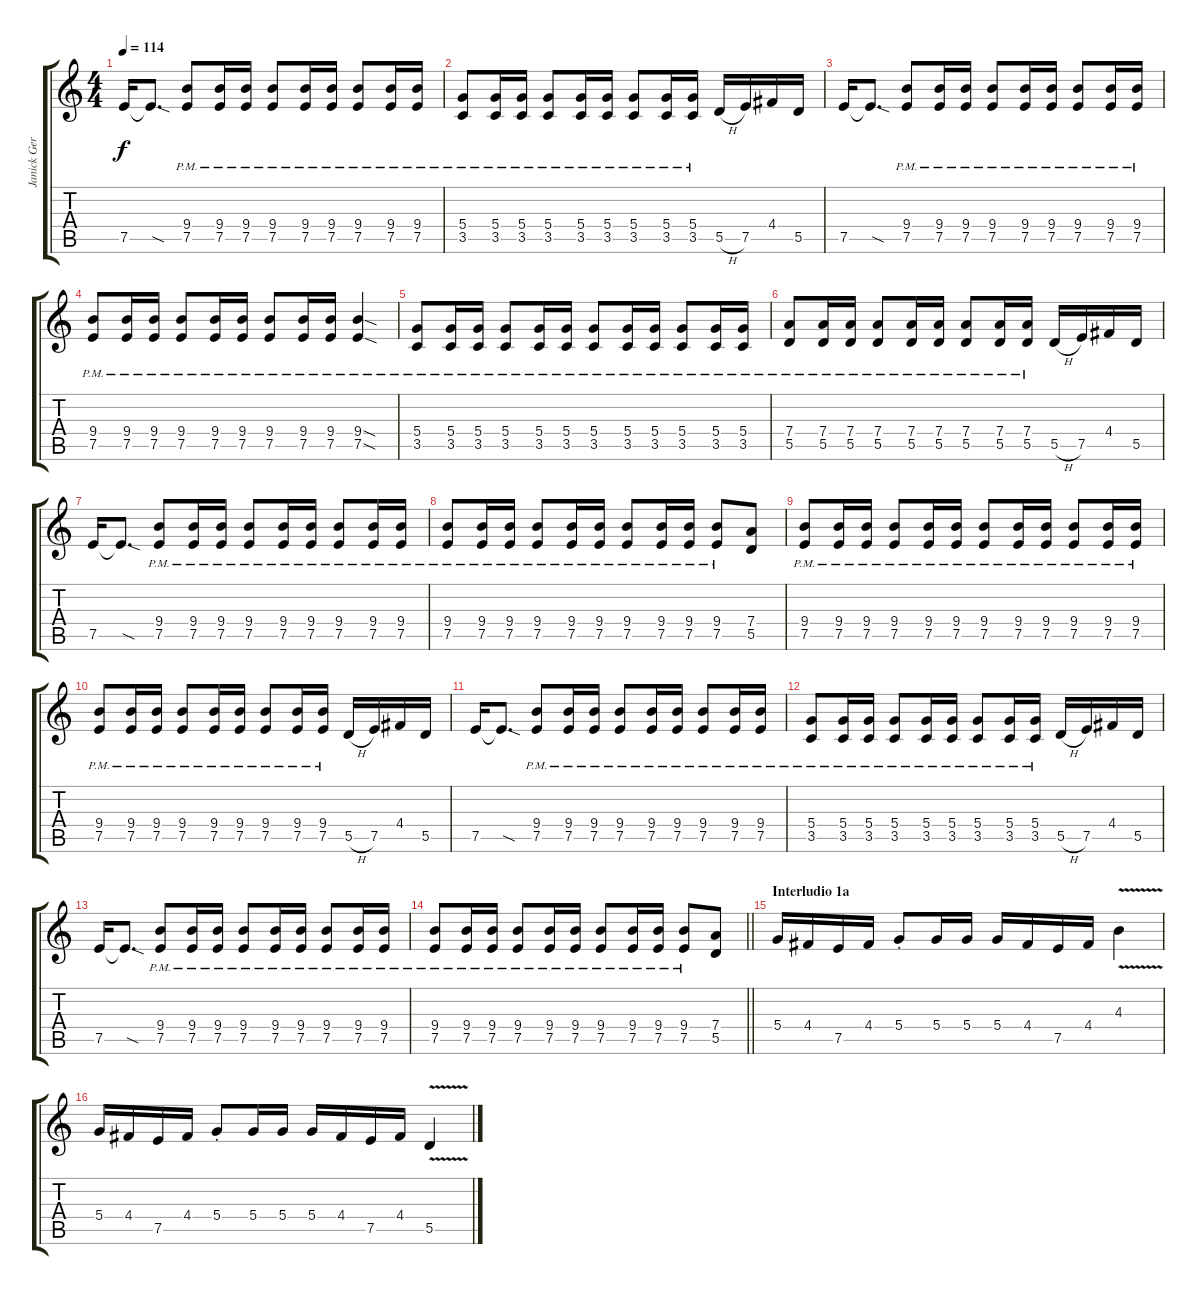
\track ("Janick Gers" "Janick Ger") {instrument distortionguitar}
\staff {score tabs}
\tuning (E4 B3 G3 D3 A2 E2) {hide}
\ts (4 4)
\tempo 114
\clef g2
\ks c
7.5.16{dy f} 7.5{sod t}.8{d} (9.4{pm} 7.5{pm}).8 (9.4{pm} 7.5{pm}).16 (9.4{pm} 7.5{pm}).16 (9.4{pm} 7.5{pm}).8 (9.4{pm} 7.5{pm}).16 (9.4{pm} 7.5{pm}).16 (9.4{pm} 7.5{pm}).8 (9.4{pm} 7.5{pm}).16 (9.4{pm} 7.5{pm}).16 |
(5.4{pm} 3.5{pm}).8 (5.4{pm} 3.5{pm}).16 (5.4{pm} 3.5{pm}).16 (5.4{pm} 3.5{pm}).8 (5.4{pm} 3.5{pm}).16 (5.4{pm} 3.5{pm}).16 (5.4{pm} 3.5{pm}).8 (5.4{pm} 3.5{pm}).16 (5.4{pm} 3.5{pm}).16 5.5{h}.16 7.5.16 4.4.16 5.5.16 |
7.5.16 7.5{sod t}.8{d} (9.4{pm} 7.5{pm}).8 (9.4{pm} 7.5{pm}).16 (9.4{pm} 7.5{pm}).16 (9.4{pm} 7.5{pm}).8 (9.4{pm} 7.5{pm}).16 (9.4{pm} 7.5{pm}).16 (9.4{pm} 7.5{pm}).8 (9.4{pm} 7.5{pm}).16 (9.4{pm} 7.5{pm}).16 |
(9.4{pm} 7.5{pm}).8 (9.4{pm} 7.5{pm}).16 (9.4{pm} 7.5{pm}).16 (9.4{pm} 7.5{pm}).8 (9.4{pm} 7.5{pm}).16 (9.4{pm} 7.5{pm}).16 (9.4{pm} 7.5{pm}).8 (9.4{pm} 7.5{pm}).16 (9.4{pm} 7.5{pm}).16 (9.4{sod pm} 7.5{sod pm}).4 |
(5.4{pm} 3.5{pm}).8 (5.4{pm} 3.5{pm}).16 (5.4{pm} 3.5{pm}).16 (5.4{pm} 3.5{pm}).8 (5.4{pm} 3.5{pm}).16 (5.4{pm} 3.5{pm}).16 (5.4{pm} 3.5{pm}).8 (5.4{pm} 3.5{pm}).16 (5.4{pm} 3.5{pm}).16 (5.4{pm} 3.5{pm}).8 (5.4{pm} 3.5{pm}).16 (5.4{pm} 3.5{pm}).16 |
(7.4{pm} 5.5{pm}).8 (7.4{pm} 5.5{pm}).16 (7.4{pm} 5.5{pm}).16 (7.4{pm} 5.5{pm}).8 (7.4{pm} 5.5{pm}).16 (7.4{pm} 5.5{pm}).16 (7.4{pm} 5.5{pm}).8 (7.4{pm} 5.5{pm}).16 (7.4{pm} 5.5{pm}).16 5.5{h}.16 7.5.16 4.4.16 5.5.16 |
7.5.16 7.5{sod t}.8{d} (9.4{pm} 7.5{pm}).8 (9.4{pm} 7.5{pm}).16 (9.4{pm} 7.5{pm}).16 (9.4{pm} 7.5{pm}).8 (9.4{pm} 7.5{pm}).16 (9.4{pm} 7.5{pm}).16 (9.4{pm} 7.5{pm}).8 (9.4{pm} 7.5{pm}).16 (9.4{pm} 7.5{pm}).16 |
(9.4{pm} 7.5{pm}).8 (9.4{pm} 7.5{pm}).16 (9.4{pm} 7.5{pm}).16 (9.4{pm} 7.5{pm}).8 (9.4{pm} 7.5{pm}).16 (9.4{pm} 7.5{pm}).16 (9.4{pm} 7.5{pm}).8 (9.4{pm} 7.5{pm}).16 (9.4{pm} 7.5{pm}).16 (9.4{pm} 7.5{pm}).8 (7.4 5.5).8 |
(9.4{pm} 7.5{pm}).8 (9.4{pm} 7.5{pm}).16 (9.4{pm} 7.5{pm}).16 (9.4{pm} 7.5{pm}).8 (9.4{pm} 7.5{pm}).16 (9.4{pm} 7.5{pm}).16 (9.4{pm} 7.5{pm}).8 (9.4{pm} 7.5{pm}).16 (9.4{pm} 7.5{pm}).16 (9.4{pm} 7.5{pm}).8 (9.4{pm} 7.5{pm}).16 (9.4{pm} 7.5{pm}).16 |
(9.4{pm} 7.5{pm}).8 (9.4{pm} 7.5{pm}).16 (9.4{pm} 7.5{pm}).16 (9.4{pm} 7.5{pm}).8 (9.4{pm} 7.5{pm}).16 (9.4{pm} 7.5{pm}).16 (9.4{pm} 7.5{pm}).8 (9.4{pm} 7.5{pm}).16 (9.4{pm} 7.5{pm}).16 5.5{h}.16 7.5.16 4.4.16 5.5.16 |
7.5.16 7.5{sod t}.8{d} (9.4{pm} 7.5{pm}).8 (9.4{pm} 7.5{pm}).16 (9.4{pm} 7.5{pm}).16 (9.4{pm} 7.5{pm}).8 (9.4{pm} 7.5{pm}).16 (9.4{pm} 7.5{pm}).16 (9.4{pm} 7.5{pm}).8 (9.4{pm} 7.5{pm}).16 (9.4{pm} 7.5{pm}).16 |
(5.4{pm} 3.5{pm}).8 (5.4{pm} 3.5{pm}).16 (5.4{pm} 3.5{pm}).16 (5.4{pm} 3.5{pm}).8 (5.4{pm} 3.5{pm}).16 (5.4{pm} 3.5{pm}).16 (5.4{pm} 3.5{pm}).8 (5.4{pm} 3.5{pm}).16 (5.4{pm} 3.5{pm}).16 5.5{h}.16 7.5.16 4.4.16 5.5.16 |
7.5.16 7.5{sod t}.8{d} (9.4{pm} 7.5{pm}).8 (9.4{pm} 7.5{pm}).16 (9.4{pm} 7.5{pm}).16 (9.4{pm} 7.5{pm}).8 (9.4{pm} 7.5{pm}).16 (9.4{pm} 7.5{pm}).16 (9.4{pm} 7.5{pm}).8 (9.4{pm} 7.5{pm}).16 (9.4{pm} 7.5{pm}).16 |
\barLineRight lightlight
(9.4{pm} 7.5{pm}).8 (9.4{pm} 7.5{pm}).16 (9.4{pm} 7.5{pm}).16 (9.4{pm} 7.5{pm}).8 (9.4{pm} 7.5{pm}).16 (9.4{pm} 7.5{pm}).16 (9.4{pm} 7.5{pm}).8 (9.4{pm} 7.5{pm}).16 (9.4{pm} 7.5{pm}).16 (9.4{pm} 7.5{pm}).8 (7.4 5.5).8 |
\section ("" "Interludio 1a")
5.4.16 4.4.16 7.5.16 4.4.16 5.4{st}.8 5.4.16 5.4.16 5.4.16 4.4.16 7.5.16 4.4.16 4.3{v}.4 |
5.4.16 4.4.16 7.5.16 4.4.16 5.4{st}.8 5.4.16 5.4.16 5.4.16 4.4.16 7.5.16 4.4.16 5.5{v}.4
